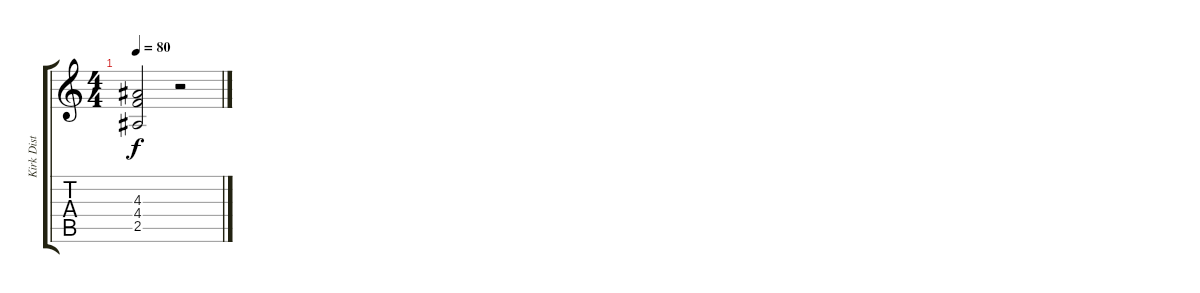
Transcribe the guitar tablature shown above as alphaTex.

\track ("Kirk Dist" "Kirk Dist") {instrument distortionguitar}
\staff {score tabs}
\tuning (Eb4 Bb3 Gb3 Db3 Ab2 Eb2) {hide}
\ts (4 4)
\tempo 80
\clef g2
\ks c
(4.3 4.4 2.5).2{dy f} r.2
